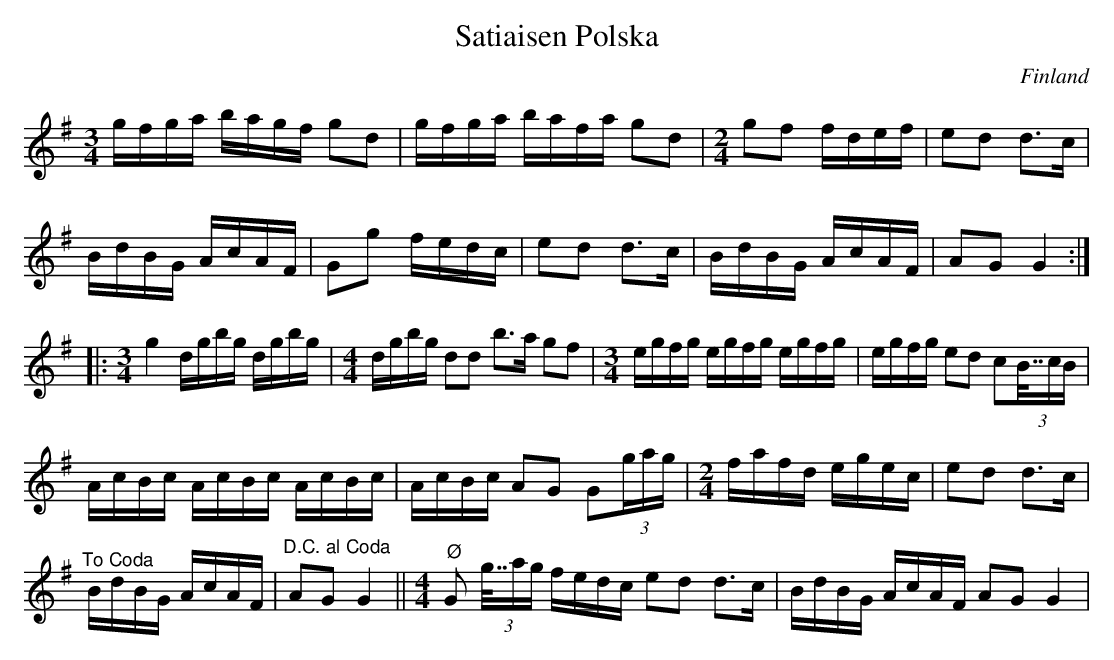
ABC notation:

X:1
T:Satiaisen Polska
O:Finland
L:1/16
M:3/4
K:G
gfga bagf g2d2 | gfga bafa g2d2 |[M:2/4] g2f2 fdef | e2d2 d2>c2 |
 BdBG AcAF | G2g2 fedc | e2d2 d2>c2 | BdBG AcAF | A2G2 G4 ::
[M:3/4] g4 dgbg dgbg |[M:4/4] dgbg d2d2 b2>a2 g2f2 | [M:3/4] egfg egfg egfg | egfg e2d2 c2(3B63/64cB |
 AcBc AcBc AcBc | AcBc A2G2 G2(3gag | [M:2/4] fafd egec | e2d2 d2>c2 | "^To Coda"
BdBG AcAF |"^D.C. al Coda"  A2G2 G4 || [M:4/4]"^Ø" G2 (3g63/64ag fedc e2d2 d2>c2 | BdBG AcAF A2G2 G4 |
